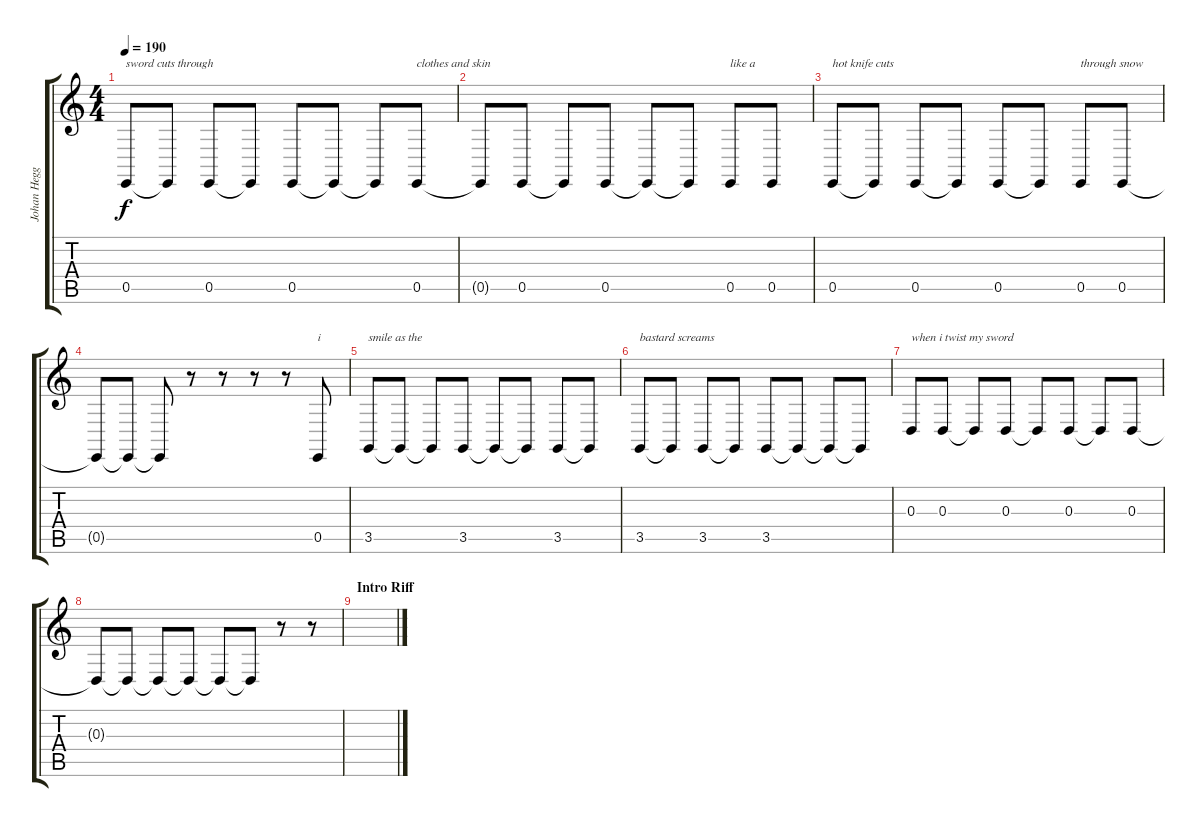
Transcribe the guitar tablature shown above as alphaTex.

\track ("Johan Hegg" "Johan Hegg") {instrument gunshot}
\staff {score tabs}
\tuning (B3 Gb3 D3 A2 E2 B1) {hide}
\ts (4 4)
\section ("" "")
\tempo 190
\clef g2
\ks c
0.5.8{txt "sword cuts through" dy f} 0.5{t}.8 0.5.8 0.5{t}.8 0.5.8 0.5{t}.8 0.5{t}.8 0.5.8{txt "clothes and skin"} |
0.5{t}.8 0.5.8 0.5{t}.8 0.5.8 0.5{t}.8 0.5{t}.8 0.5.8{txt "like a"} 0.5.8 |
0.5.8{txt "hot knife cuts"} 0.5{t}.8 0.5.8 0.5{t}.8 0.5.8 0.5{t}.8 0.5.8{txt "through snow"} 0.5.8 |
0.5{t}.8 0.5{t}.8 0.5{t}.8 r.8 r.8 r.8 r.8 0.5.8{txt "i"} |
3.5.8{txt "smile as the"} 3.5{t}.8 3.5{t}.8 3.5.8 3.5{t}.8 3.5{t}.8 3.5.8 3.5{t}.8 |
3.5.8{txt "bastard screams"} 3.5{t}.8 3.5.8 3.5{t}.8 3.5.8 3.5{t}.8 3.5{t}.8 3.5{t}.8 |
0.3.8{txt "when i twist my sword"} 0.3.8 0.3{t}.8 0.3.8 0.3{t}.8 0.3.8 0.3{t}.8 0.3.8 |
0.3{t}.8 0.3{t}.8 0.3{t}.8 0.3{t}.8 0.3{t}.8 0.3{t}.8 r.8 r.8 |
\section ("" "Intro Riff")
